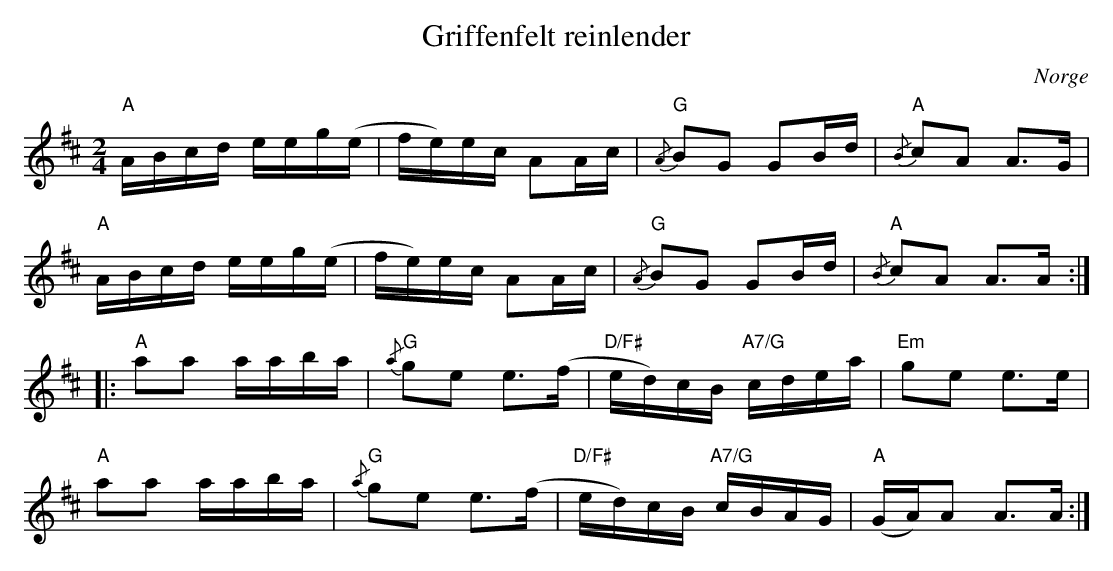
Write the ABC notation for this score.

X:1
T:Griffenfelt reinlender
O:Norge
M:2/4
L:1/16
K:Amix
"A"ABcd eeg(e|fe)ec A2Ac|"G"{/A}B2G2 G2Bd|"A"{/B}c2A2 A3G|
"A"ABcd eeg(e|fe)ec A2Ac|"G"{/A}B2G2 G2Bd|"A"{/B}c2A2 A3A:|
|:"A"a2a2 aaba|"G"{/a}g2e2 e3(f|"D/F#"ed)cB "A7/G"cdea|"Em"g2e2 e3e|
"A"a2a2 aaba|"G"{/a}g2e2 e3(f|"D/F#"ed)cB "A7/G"cBAG|"A"(GA)A2 A3A:|
